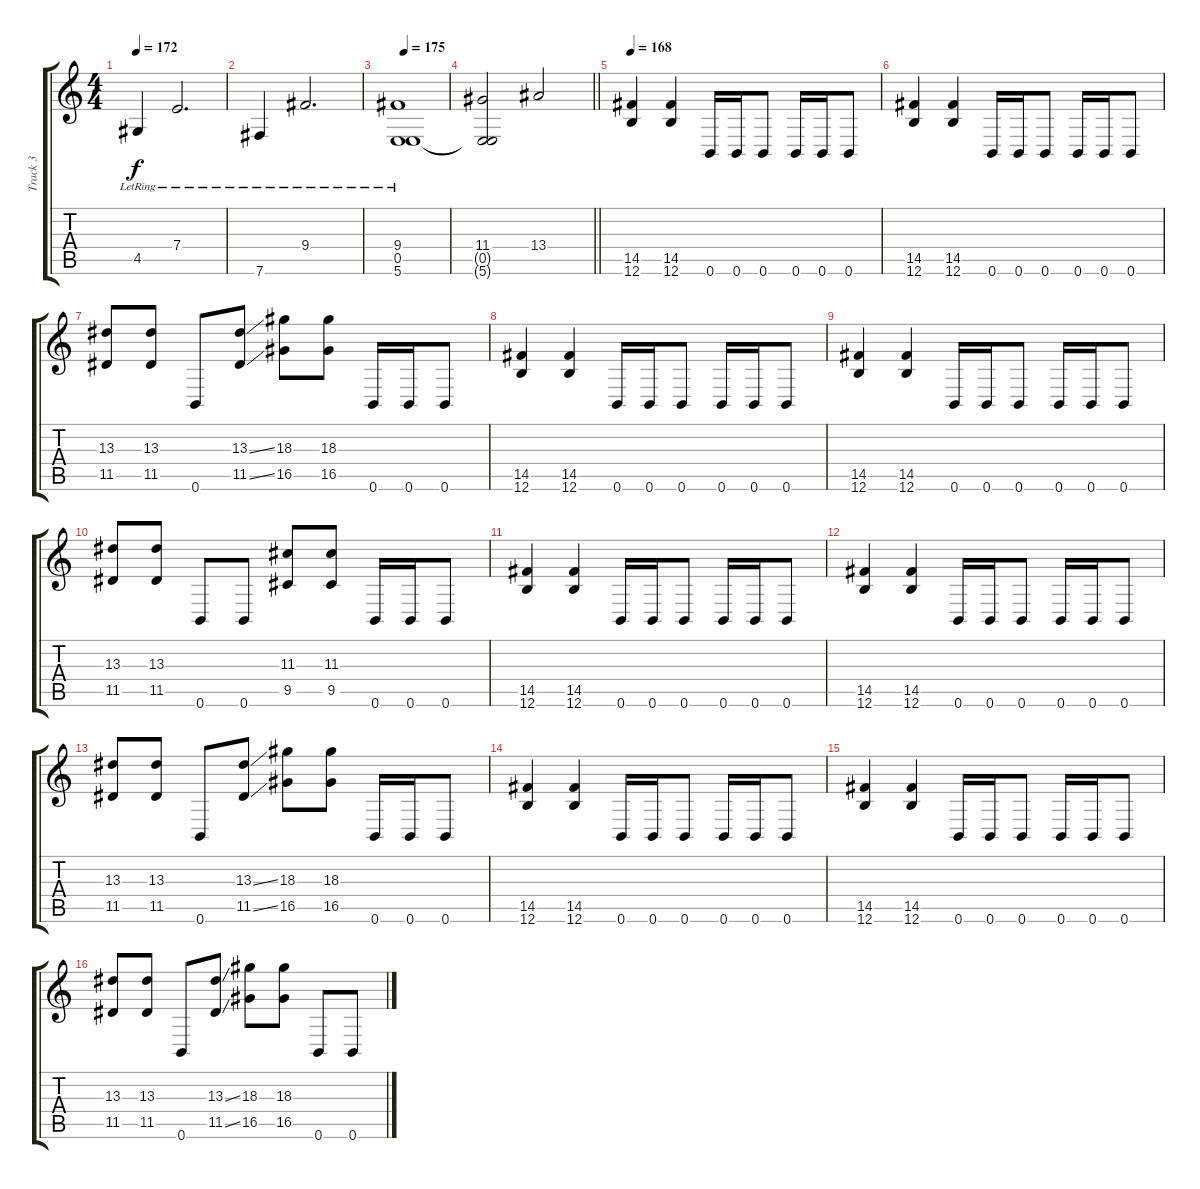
\track ("Track 3" "Track 3") {instrument electricguitarjazz}
\staff {score tabs}
\tuning (B3 Gb3 D3 A2 E2 B1) {hide}
\ts (4 4)
\tempo 172
\clef g2
\ks c
4.5{lr}.4{dy f} 7.4{lr}.2{d} |
7.6{lr}.4 9.4{lr}.2{d} |
\tempo 175
(9.4{lr} 0.5{lr} 5.6{lr}).1 |
\barLineRight lightlight
(11.4 0.5{t} 5.6{t}).2 13.4.2 |
\section ("" "")
\tempo 168
(14.5 12.6).4 (14.5 12.6).4 0.6.16 0.6.16 0.6.8 0.6.16 0.6.16 0.6.8 |
(14.5 12.6).4 (14.5 12.6).4 0.6.16 0.6.16 0.6.8 0.6.16 0.6.16 0.6.8 |
(13.3 11.5).8 (13.3 11.5).8 0.6.8 (13.3{ss} 11.5{ss}).8 (18.3 16.5).8 (18.3 16.5).8 0.6.16 0.6.16 0.6.8 |
(14.5 12.6).4 (14.5 12.6).4 0.6.16 0.6.16 0.6.8 0.6.16 0.6.16 0.6.8 |
(14.5 12.6).4 (14.5 12.6).4 0.6.16 0.6.16 0.6.8 0.6.16 0.6.16 0.6.8 |
(13.3 11.5).8 (13.3 11.5).8 0.6.8 0.6.8 (11.3 9.5).8 (11.3 9.5).8 0.6.16 0.6.16 0.6.8 |
(14.5 12.6).4 (14.5 12.6).4 0.6.16 0.6.16 0.6.8 0.6.16 0.6.16 0.6.8 |
(14.5 12.6).4 (14.5 12.6).4 0.6.16 0.6.16 0.6.8 0.6.16 0.6.16 0.6.8 |
(13.3 11.5).8 (13.3 11.5).8 0.6.8 (13.3{ss} 11.5{ss}).8 (18.3 16.5).8 (18.3 16.5).8 0.6.16 0.6.16 0.6.8 |
(14.5 12.6).4 (14.5 12.6).4 0.6.16 0.6.16 0.6.8 0.6.16 0.6.16 0.6.8 |
(14.5 12.6).4 (14.5 12.6).4 0.6.16 0.6.16 0.6.8 0.6.16 0.6.16 0.6.8 |
(13.3 11.5).8 (13.3 11.5).8 0.6.8 (13.3{ss} 11.5{ss}).8 (18.3 16.5).8 (18.3 16.5).8 0.6.8 0.6.8
